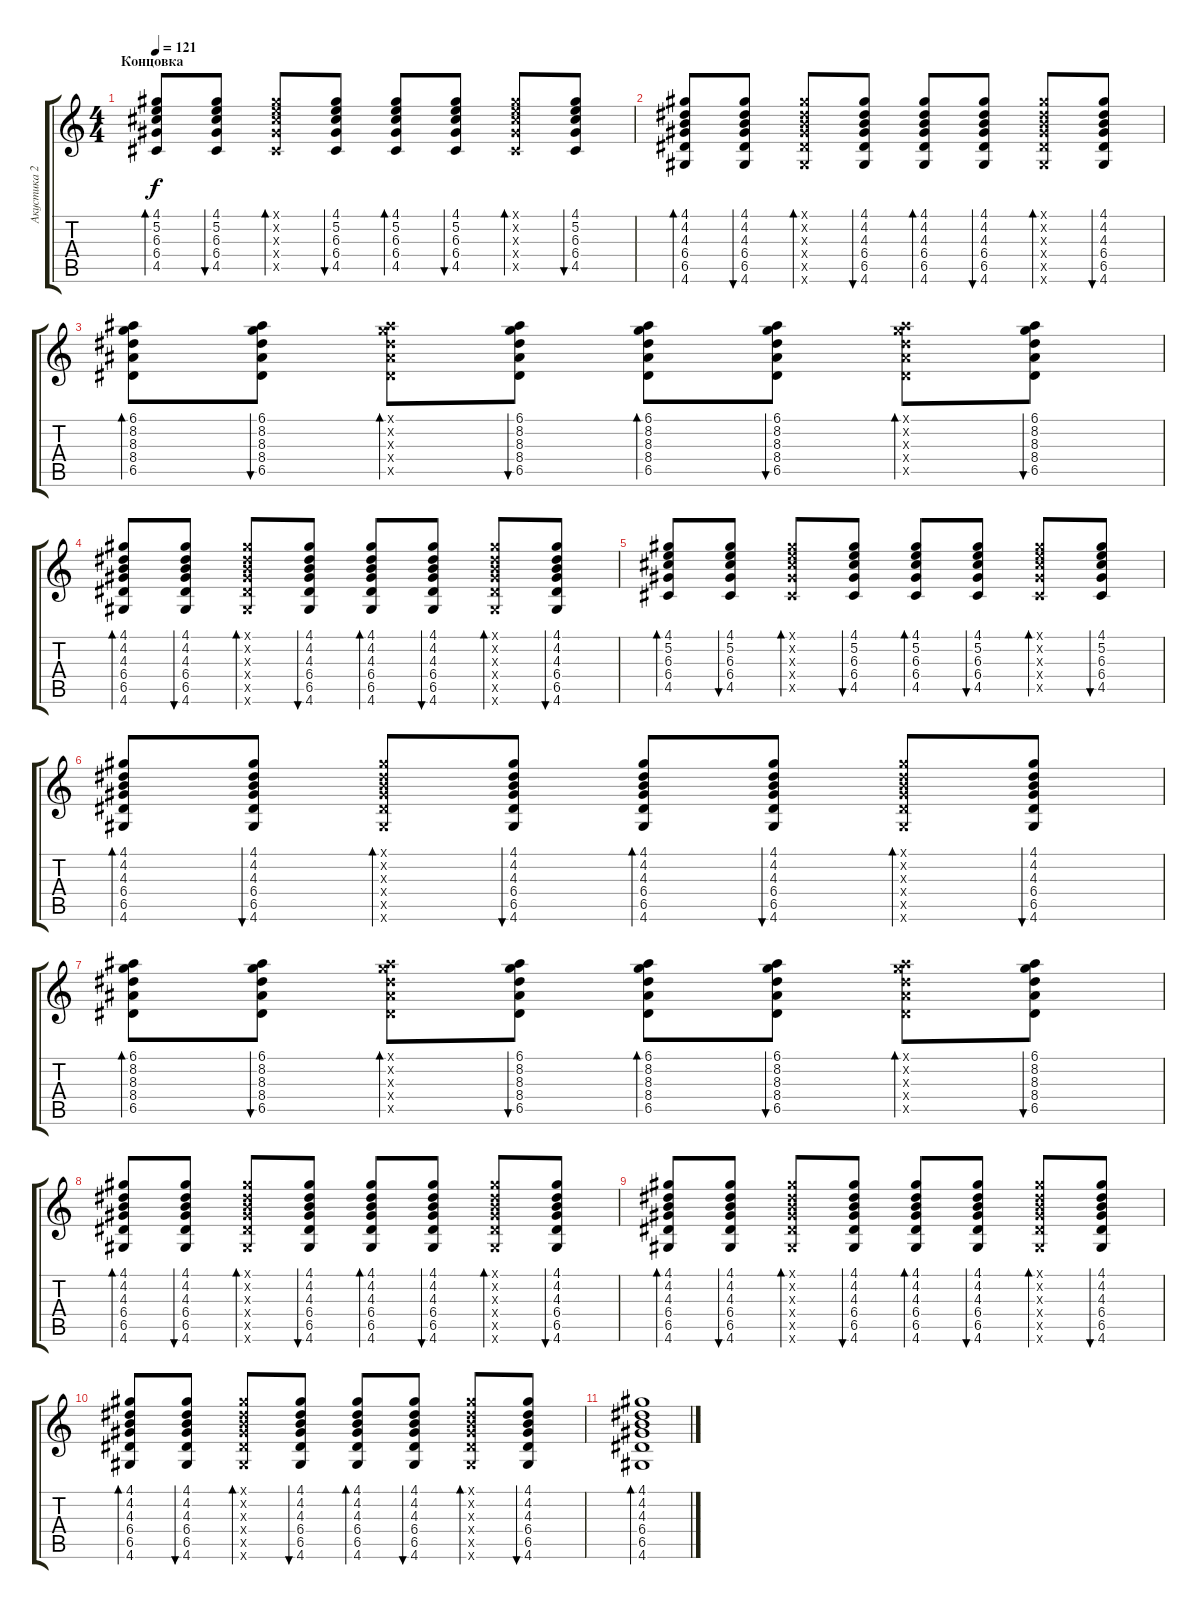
\track ("Акустика 2" "Акустика 2") {instrument acousticguitarsteel}
\staff {score tabs}
\tuning (E4 B3 G3 D3 A2 E2) {hide}
\ts (4 4)
\section ("" "Концовка")
\tempo 121
\clef g2
\ks c
(4.1 5.2 6.3 6.4 4.5).8{bd 30 dy f} (4.1 5.2 6.3 6.4 4.5).8{bu 30} (4.1{x} 5.2{x} 6.3{x} 6.4{x} 4.5{x}).8{bd 30} (4.1 5.2 6.3 6.4 4.5).8{bu 30} (4.1 5.2 6.3 6.4 4.5).8{bd 30} (4.1 5.2 6.3 6.4 4.5).8{bu 30} (4.1{x} 5.2{x} 6.3{x} 6.4{x} 4.5{x}).8{bd 30} (4.1 5.2 6.3 6.4 4.5).8{bu 30} |
(4.1 4.2 4.3 6.4 6.5 4.6).8{bd 30} (4.1 4.2 4.3 6.4 6.5 4.6).8{bu 30} (4.1{x} 4.2{x} 4.3{x} 6.4{x} 6.5{x} 4.6{x}).8{bd 30} (4.1 4.2 4.3 6.4 6.5 4.6).8{bu 30} (4.1 4.2 4.3 6.4 6.5 4.6).8{bd 30} (4.1 4.2 4.3 6.4 6.5 4.6).8{bu 30} (4.1{x} 4.2{x} 4.3{x} 6.4{x} 6.5{x} 4.6{x}).8{bd 30} (4.1 4.2 4.3 6.4 6.5 4.6).8{bu 30} |
(6.1 8.2 8.3 8.4 6.5).8{bd 30} (6.1 8.2 8.3 8.4 6.5).8{bu 30} (6.1{x} 8.2{x} 8.3{x} 8.4{x} 6.5{x}).8{bd 30} (6.1 8.2 8.3 8.4 6.5).8{bu 30} (6.1 8.2 8.3 8.4 6.5).8{bd 30} (6.1 8.2 8.3 8.4 6.5).8{bu 30} (6.1{x} 8.2{x} 8.3{x} 8.4{x} 6.5{x}).8{bd 30} (6.1 8.2 8.3 8.4 6.5).8{bu 30} |
(4.1 4.2 4.3 6.4 6.5 4.6).8{bd 30} (4.1 4.2 4.3 6.4 6.5 4.6).8{bu 30} (4.1{x} 4.2{x} 4.3{x} 6.4{x} 6.5{x} 4.6{x}).8{bd 30} (4.1 4.2 4.3 6.4 6.5 4.6).8{bu 30} (4.1 4.2 4.3 6.4 6.5 4.6).8{bd 30} (4.1 4.2 4.3 6.4 6.5 4.6).8{bu 30} (4.1{x} 4.2{x} 4.3{x} 6.4{x} 6.5{x} 4.6{x}).8{bd 30} (4.1 4.2 4.3 6.4 6.5 4.6).8{bu 30} |
(4.1 5.2 6.3 6.4 4.5).8{bd 30} (4.1 5.2 6.3 6.4 4.5).8{bu 30} (4.1{x} 5.2{x} 6.3{x} 6.4{x} 4.5{x}).8{bd 30} (4.1 5.2 6.3 6.4 4.5).8{bu 30} (4.1 5.2 6.3 6.4 4.5).8{bd 30} (4.1 5.2 6.3 6.4 4.5).8{bu 30} (4.1{x} 5.2{x} 6.3{x} 6.4{x} 4.5{x}).8{bd 30} (4.1 5.2 6.3 6.4 4.5).8{bu 30} |
(4.1 4.2 4.3 6.4 6.5 4.6).8{bd 30} (4.1 4.2 4.3 6.4 6.5 4.6).8{bu 30} (4.1{x} 4.2{x} 4.3{x} 6.4{x} 6.5{x} 4.6{x}).8{bd 30} (4.1 4.2 4.3 6.4 6.5 4.6).8{bu 30} (4.1 4.2 4.3 6.4 6.5 4.6).8{bd 30} (4.1 4.2 4.3 6.4 6.5 4.6).8{bu 30} (4.1{x} 4.2{x} 4.3{x} 6.4{x} 6.5{x} 4.6{x}).8{bd 30} (4.1 4.2 4.3 6.4 6.5 4.6).8{bu 30} |
(6.1 8.2 8.3 8.4 6.5).8{bd 30} (6.1 8.2 8.3 8.4 6.5).8{bu 30} (6.1{x} 8.2{x} 8.3{x} 8.4{x} 6.5{x}).8{bd 30} (6.1 8.2 8.3 8.4 6.5).8{bu 30} (6.1 8.2 8.3 8.4 6.5).8{bd 30} (6.1 8.2 8.3 8.4 6.5).8{bu 30} (6.1{x} 8.2{x} 8.3{x} 8.4{x} 6.5{x}).8{bd 30} (6.1 8.2 8.3 8.4 6.5).8{bu 30} |
(4.1 4.2 4.3 6.4 6.5 4.6).8{bd 30} (4.1 4.2 4.3 6.4 6.5 4.6).8{bu 30} (4.1{x} 4.2{x} 4.3{x} 6.4{x} 6.5{x} 4.6{x}).8{bd 30} (4.1 4.2 4.3 6.4 6.5 4.6).8{bu 30} (4.1 4.2 4.3 6.4 6.5 4.6).8{bd 30} (4.1 4.2 4.3 6.4 6.5 4.6).8{bu 30} (4.1{x} 4.2{x} 4.3{x} 6.4{x} 6.5{x} 4.6{x}).8{bd 30} (4.1 4.2 4.3 6.4 6.5 4.6).8{bu 30} |
(4.1 4.2 4.3 6.4 6.5 4.6).8{bd 30} (4.1 4.2 4.3 6.4 6.5 4.6).8{bu 30} (4.1{x} 4.2{x} 4.3{x} 6.4{x} 6.5{x} 4.6{x}).8{bd 30} (4.1 4.2 4.3 6.4 6.5 4.6).8{bu 30} (4.1 4.2 4.3 6.4 6.5 4.6).8{bd 30} (4.1 4.2 4.3 6.4 6.5 4.6).8{bu 30} (4.1{x} 4.2{x} 4.3{x} 6.4{x} 6.5{x} 4.6{x}).8{bd 30} (4.1 4.2 4.3 6.4 6.5 4.6).8{bu 30} |
(4.1 4.2 4.3 6.4 6.5 4.6).8{bd 30} (4.1 4.2 4.3 6.4 6.5 4.6).8{bu 30} (4.1{x} 4.2{x} 4.3{x} 6.4{x} 6.5{x} 4.6{x}).8{bd 30} (4.1 4.2 4.3 6.4 6.5 4.6).8{bu 30} (4.1 4.2 4.3 6.4 6.5 4.6).8{bd 30} (4.1 4.2 4.3 6.4 6.5 4.6).8{bu 30} (4.1{x} 4.2{x} 4.3{x} 6.4{x} 6.5{x} 4.6{x}).8{bd 30} (4.1 4.2 4.3 6.4 6.5 4.6).8{bu 30} |
(4.1 4.2 4.3 6.4 6.5 4.6).1{bd 30}
